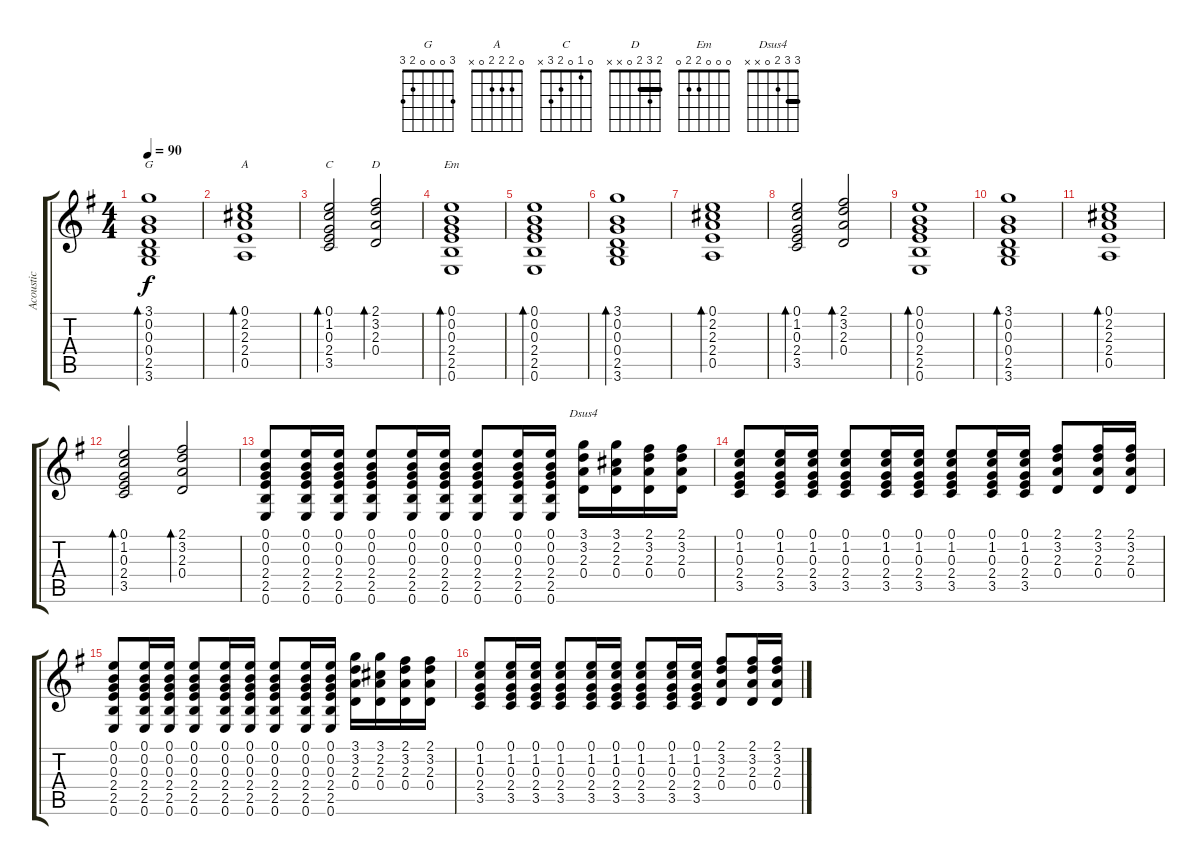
\track ("Acoustic" "Acoustic") {instrument acousticguitarsteel}
\staff {score tabs}
\tuning (E4 B3 G3 D3 A2 E2) {hide}
\chord ("G" 3 0 0 0 2 3)
\chord ("A" 0 2 2 2 0 x)
\chord ("C" 0 1 0 2 3 x)
\chord ("D" 2 3 2 0 x x) {barre 2}
\chord ("Em" 0 0 0 2 2 0)
\chord ("Dsus4" 3 3 2 0 x x) {barre 3}
\ts (4 4)
\tempo 90
\clef g2
\ks g
(3.1 0.2 0.3 0.4 2.5 3.6).1{bd 120 ch "G" dy f} |
(0.1 2.2 2.3 2.4 0.5).1{bd 120 ch "A"} |
(0.1 1.2 0.3 2.4 3.5).2{bd 120 ch "C"} (2.1 3.2 2.3 0.4).2{bd 120 ch "D"} |
(0.1 0.2 0.3 2.4 2.5 0.6).1{bd 120 ch "Em"} |
(0.1 0.2 0.3 2.4 2.5 0.6).1{bd 120} |
(3.1 0.2 0.3 0.4 2.5 3.6).1{bd 120} |
(0.1 2.2 2.3 2.4 0.5).1{bd 120} |
(0.1 1.2 0.3 2.4 3.5).2{bd 120} (2.1 3.2 2.3 0.4).2{bd 120} |
(0.1 0.2 0.3 2.4 2.5 0.6).1{bd 120} |
(3.1 0.2 0.3 0.4 2.5 3.6).1{bd 120} |
(0.1 2.2 2.3 2.4 0.5).1{bd 120} |
(0.1 1.2 0.3 2.4 3.5).2{bd 120} (2.1 3.2 2.3 0.4).2{bd 120} |
(0.1 0.2 0.3 2.4 2.5 0.6).8 (0.1 0.2 0.3 2.4 2.5 0.6).16 (0.1 0.2 0.3 2.4 2.5 0.6).16 (0.1 0.2 0.3 2.4 2.5 0.6).8 (0.1 0.2 0.3 2.4 2.5 0.6).16 (0.1 0.2 0.3 2.4 2.5 0.6).16 (0.1 0.2 0.3 2.4 2.5 0.6).8 (0.1 0.2 0.3 2.4 2.5 0.6).16 (0.1 0.2 0.3 2.4 2.5 0.6).16 (3.1 3.2 2.3 0.4).16{ch "Dsus4"} (3.1 2.2 2.3 0.4).16 (2.1 3.2 2.3 0.4).16 (2.1 3.2 2.3 0.4).16 |
(0.1 1.2 0.3 2.4 3.5).8 (0.1 1.2 0.3 2.4 3.5).16 (0.1 1.2 0.3 2.4 3.5).16 (0.1 1.2 0.3 2.4 3.5).8 (0.1 1.2 0.3 2.4 3.5).16 (0.1 1.2 0.3 2.4 3.5).16 (0.1 1.2 0.3 2.4 3.5).8 (0.1 1.2 0.3 2.4 3.5).16 (0.1 1.2 0.3 2.4 3.5).16 (2.1 3.2 2.3 0.4).8 (2.1 3.2 2.3 0.4).16 (2.1 3.2 2.3 0.4).16 |
(0.1 0.2 0.3 2.4 2.5 0.6).8 (0.1 0.2 0.3 2.4 2.5 0.6).16 (0.1 0.2 0.3 2.4 2.5 0.6).16 (0.1 0.2 0.3 2.4 2.5 0.6).8 (0.1 0.2 0.3 2.4 2.5 0.6).16 (0.1 0.2 0.3 2.4 2.5 0.6).16 (0.1 0.2 0.3 2.4 2.5 0.6).8 (0.1 0.2 0.3 2.4 2.5 0.6).16 (0.1 0.2 0.3 2.4 2.5 0.6).16 (3.1 3.2 2.3 0.4).16 (3.1 2.2 2.3 0.4).16 (2.1 3.2 2.3 0.4).16 (2.1 3.2 2.3 0.4).16 |
(0.1 1.2 0.3 2.4 3.5).8 (0.1 1.2 0.3 2.4 3.5).16 (0.1 1.2 0.3 2.4 3.5).16 (0.1 1.2 0.3 2.4 3.5).8 (0.1 1.2 0.3 2.4 3.5).16 (0.1 1.2 0.3 2.4 3.5).16 (0.1 1.2 0.3 2.4 3.5).8 (0.1 1.2 0.3 2.4 3.5).16 (0.1 1.2 0.3 2.4 3.5).16 (2.1 3.2 2.3 0.4).8 (2.1 3.2 2.3 0.4).16 (2.1 3.2 2.3 0.4).16
